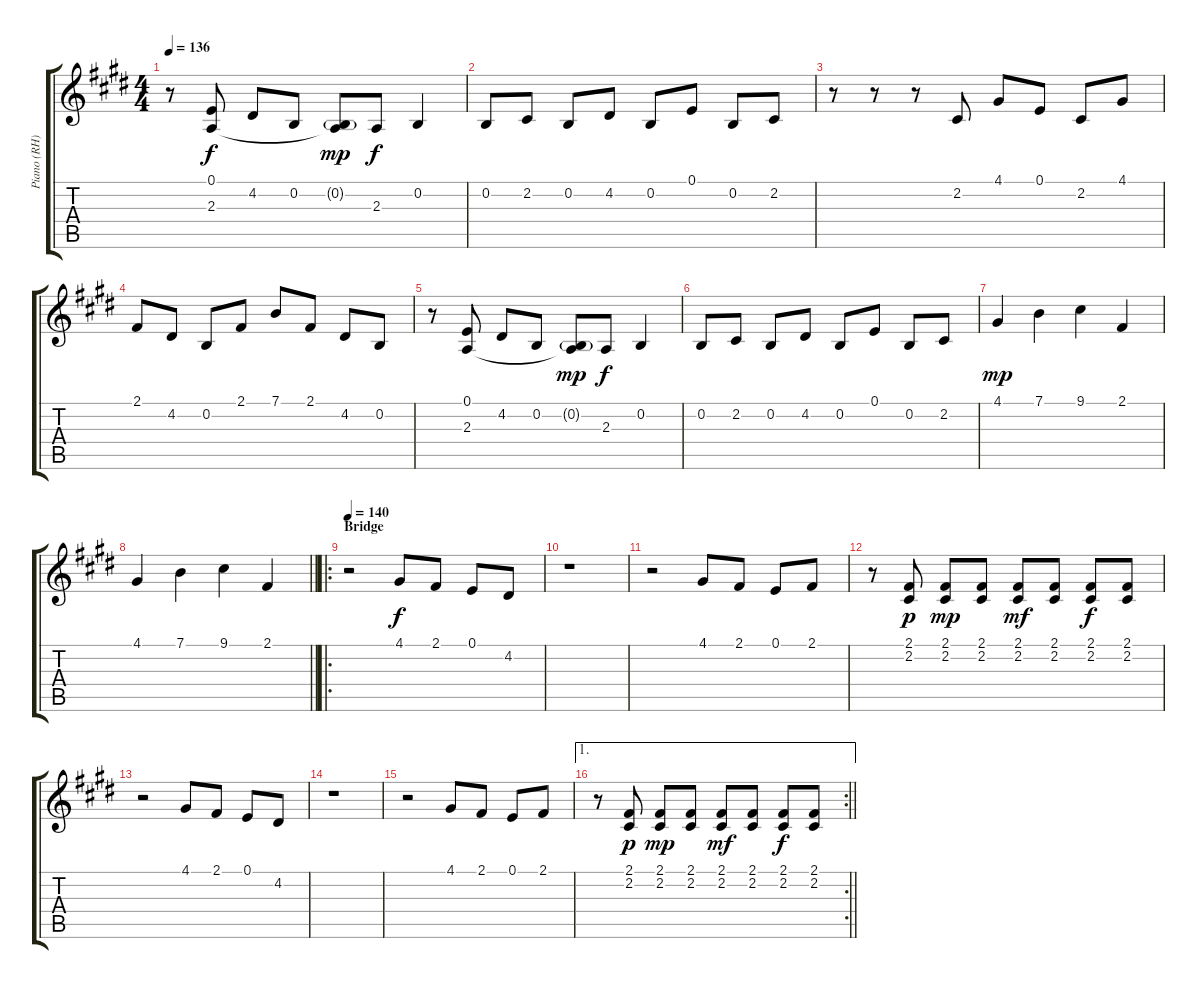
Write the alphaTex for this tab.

\track ("Piano (RH)" "Piano (RH)") {instrument acousticgrandpiano}
\staff {score tabs}
\tuning (E4 B3 G3 D3 A2 E2) {hide}
\ts (4 4)
\tempo 136
\clef g2
\ks e
r.8{dy f} (0.1 2.3).8 4.2.8 0.2.8 (0.2{g} 2.3{t}).8{dy mp} 2.3.8{dy f} 0.2.4 |
0.2.8 2.2.8 0.2.8 4.2.8 0.2.8 0.1.8 0.2.8 2.2.8 |
r.8 r.8 r.8 2.2.8 4.1.8 0.1.8 2.2.8 4.1.8 |
2.1.8 4.2.8 0.2.8 2.1.8 7.1.8 2.1.8 4.2.8 0.2.8 |
r.8 (0.1 2.3).8 4.2.8 0.2.8 (0.2{g} 2.3{t}).8{dy mp} 2.3.8{dy f} 0.2.4 |
0.2.8 2.2.8 0.2.8 4.2.8 0.2.8 0.1.8 0.2.8 2.2.8 |
4.1.4{dy mp} 7.1.4 9.1.4 2.1.4 |
\barLineRight lightlight
4.1.4 7.1.4 9.1.4 2.1.4 |
\ro
\section ("" "Bridge")
\tempo 140
r.2 4.1.8{dy f} 2.1.8 0.1.8 4.2.8 |
r.1 |
r.2 4.1.8 2.1.8 0.1.8 2.1.8 |
r.8 (2.1 2.2).8{dy p} (2.1 2.2).8{dy mp} (2.1 2.2).8 (2.1 2.2).8{dy mf} (2.1 2.2).8 (2.1 2.2).8{dy f} (2.1 2.2).8 |
r.2 4.1.8 2.1.8 0.1.8 4.2.8 |
r.1 |
r.2 4.1.8 2.1.8 0.1.8 2.1.8 |
\ae 1
\rc 2
\barLineRight lightlight
r.8 (2.1 2.2).8{dy p} (2.1 2.2).8{dy mp} (2.1 2.2).8 (2.1 2.2).8{dy mf} (2.1 2.2).8 (2.1 2.2).8{dy f} (2.1 2.2).8
